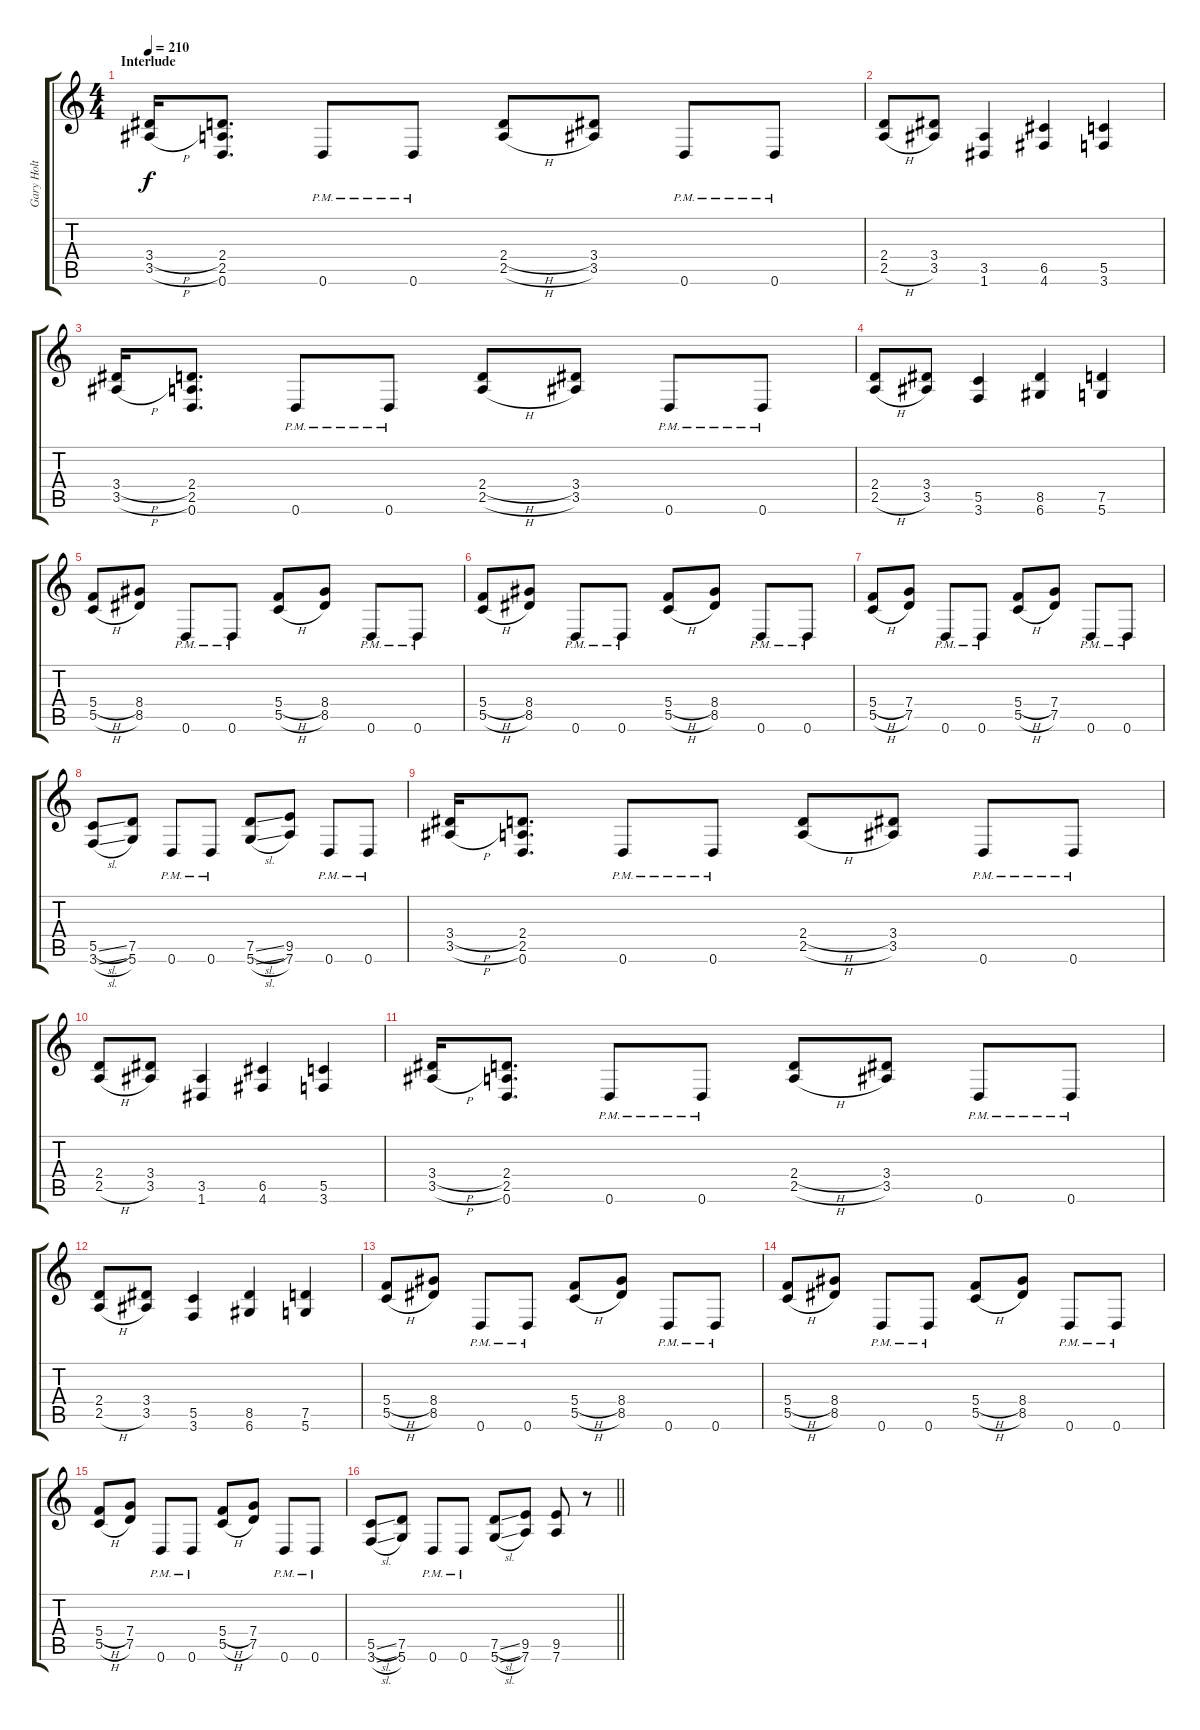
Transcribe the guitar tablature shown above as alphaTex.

\track ("Gary Holt" "Gary Holt") {instrument distortionguitar}
\staff {score tabs}
\tuning (D4 A3 F3 C3 G2 D2) {hide}
\ts (4 4)
\section ("" "Interlude")
\tempo 210
\clef g2
\ks c
(3.4{h} 3.5{h}).16{dy f} (2.4 2.5 0.6).8{d} 0.6{pm}.8 0.6{pm}.8 (2.4{h} 2.5{h}).8 (3.4 3.5).8 0.6{pm}.8 0.6{pm}.8 |
(2.4 2.5{h}).8 (3.4 3.5).8 (3.5 1.6).4 (6.5 4.6).4 (5.5 3.6).4 |
(3.4{h} 3.5{h}).16 (2.4 2.5 0.6).8{d} 0.6{pm}.8 0.6{pm}.8 (2.4{h} 2.5{h}).8 (3.4 3.5).8 0.6{pm}.8 0.6{pm}.8 |
(2.4 2.5{h}).8 (3.4 3.5).8 (5.5 3.6).4 (8.5 6.6).4 (7.5 5.6).4 |
(5.4{h} 5.5{h}).8 (8.4 8.5).8 0.6{pm}.8 0.6{pm}.8 (5.4{h} 5.5{h}).8 (8.4 8.5).8 0.6{pm}.8 0.6{pm}.8 |
(5.4{h} 5.5{h}).8 (8.4 8.5).8 0.6{pm}.8 0.6{pm}.8 (5.4{h} 5.5{h}).8 (8.4 8.5).8 0.6{pm}.8 0.6{pm}.8 |
(5.4{h} 5.5{h}).8 (7.4 7.5).8 0.6{pm}.8 0.6{pm}.8 (5.4{h} 5.5{h}).8 (7.4 7.5).8 0.6{pm}.8 0.6{pm}.8 |
(5.5{sl} 3.6{sl}).8 (7.5 5.6).8 0.6{pm}.8 0.6{pm}.8 (7.5{sl} 5.6{sl}).8 (9.5 7.6).8 0.6{pm}.8 0.6{pm}.8 |
(3.4{h} 3.5{h}).16 (2.4 2.5 0.6).8{d} 0.6{pm}.8 0.6{pm}.8 (2.4{h} 2.5{h}).8 (3.4 3.5).8 0.6{pm}.8 0.6{pm}.8 |
(2.4 2.5{h}).8 (3.4 3.5).8 (3.5 1.6).4 (6.5 4.6).4 (5.5 3.6).4 |
(3.4{h} 3.5{h}).16 (2.4 2.5 0.6).8{d} 0.6{pm}.8 0.6{pm}.8 (2.4{h} 2.5{h}).8 (3.4 3.5).8 0.6{pm}.8 0.6{pm}.8 |
(2.4 2.5{h}).8 (3.4 3.5).8 (5.5 3.6).4 (8.5 6.6).4 (7.5 5.6).4 |
(5.4{h} 5.5{h}).8 (8.4 8.5).8 0.6{pm}.8 0.6{pm}.8 (5.4{h} 5.5{h}).8 (8.4 8.5).8 0.6{pm}.8 0.6{pm}.8 |
(5.4{h} 5.5{h}).8 (8.4 8.5).8 0.6{pm}.8 0.6{pm}.8 (5.4{h} 5.5{h}).8 (8.4 8.5).8 0.6{pm}.8 0.6{pm}.8 |
(5.4{h} 5.5{h}).8 (7.4 7.5).8 0.6{pm}.8 0.6{pm}.8 (5.4{h} 5.5{h}).8 (7.4 7.5).8 0.6{pm}.8 0.6{pm}.8 |
\barLineRight lightlight
(5.5{sl} 3.6{sl}).8 (7.5 5.6).8 0.6{pm}.8 0.6{pm}.8 (7.5{sl} 5.6{sl}).8 (9.5 7.6).8 (9.5 7.6).8 r.8
